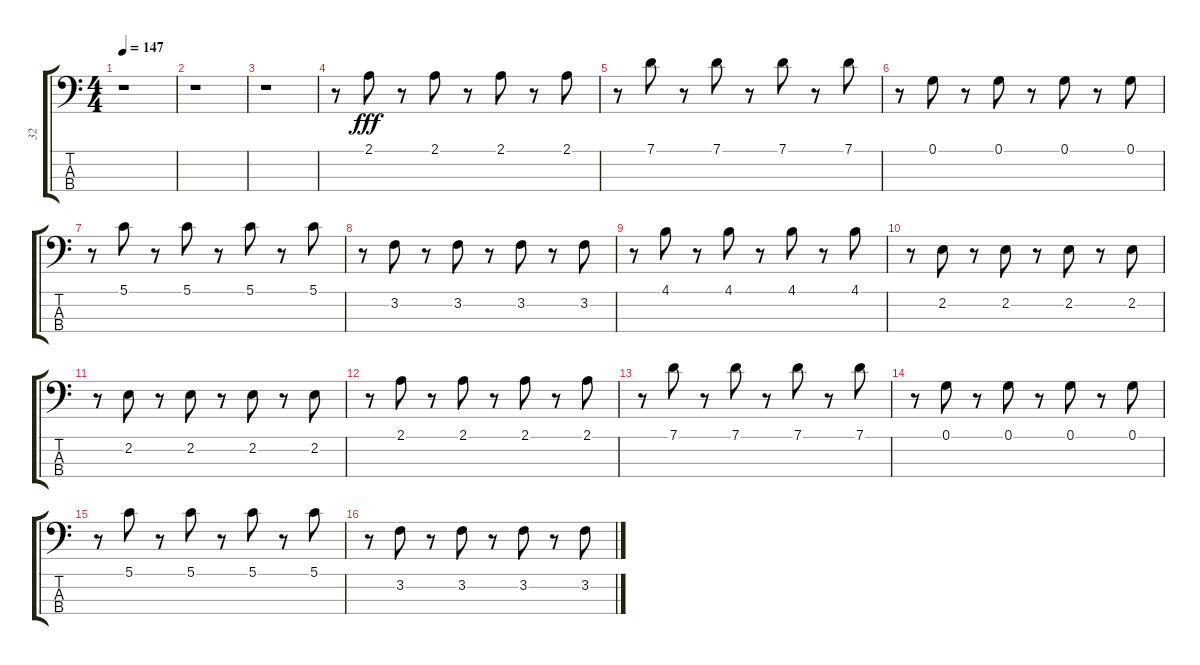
\track ("32" "32") {instrument acousticbass}
\staff {score tabs}
\tuning (G2 D2 A1 E1) {hide}
\ts (4 4)
\tempo 147
\clef f4
\ks c
r.1{dy fff} |
r.1 |
r.1 |
r.8 2.1.8 r.8 2.1.8 r.8 2.1.8 r.8 2.1.8 |
r.8 7.1.8 r.8 7.1.8 r.8 7.1.8 r.8 7.1.8 |
r.8 0.1.8 r.8 0.1.8 r.8 0.1.8 r.8 0.1.8 |
r.8 5.1.8 r.8 5.1.8 r.8 5.1.8 r.8 5.1.8 |
r.8 3.2.8 r.8 3.2.8 r.8 3.2.8 r.8 3.2.8 |
r.8 4.1.8 r.8 4.1.8 r.8 4.1.8 r.8 4.1.8 |
r.8 2.2.8 r.8 2.2.8 r.8 2.2.8 r.8 2.2.8 |
r.8 2.2.8 r.8 2.2.8 r.8 2.2.8 r.8 2.2.8 |
r.8 2.1.8 r.8 2.1.8 r.8 2.1.8 r.8 2.1.8 |
r.8 7.1.8 r.8 7.1.8 r.8 7.1.8 r.8 7.1.8 |
r.8 0.1.8 r.8 0.1.8 r.8 0.1.8 r.8 0.1.8 |
r.8 5.1.8 r.8 5.1.8 r.8 5.1.8 r.8 5.1.8 |
r.8 3.2.8 r.8 3.2.8 r.8 3.2.8 r.8 3.2.8
